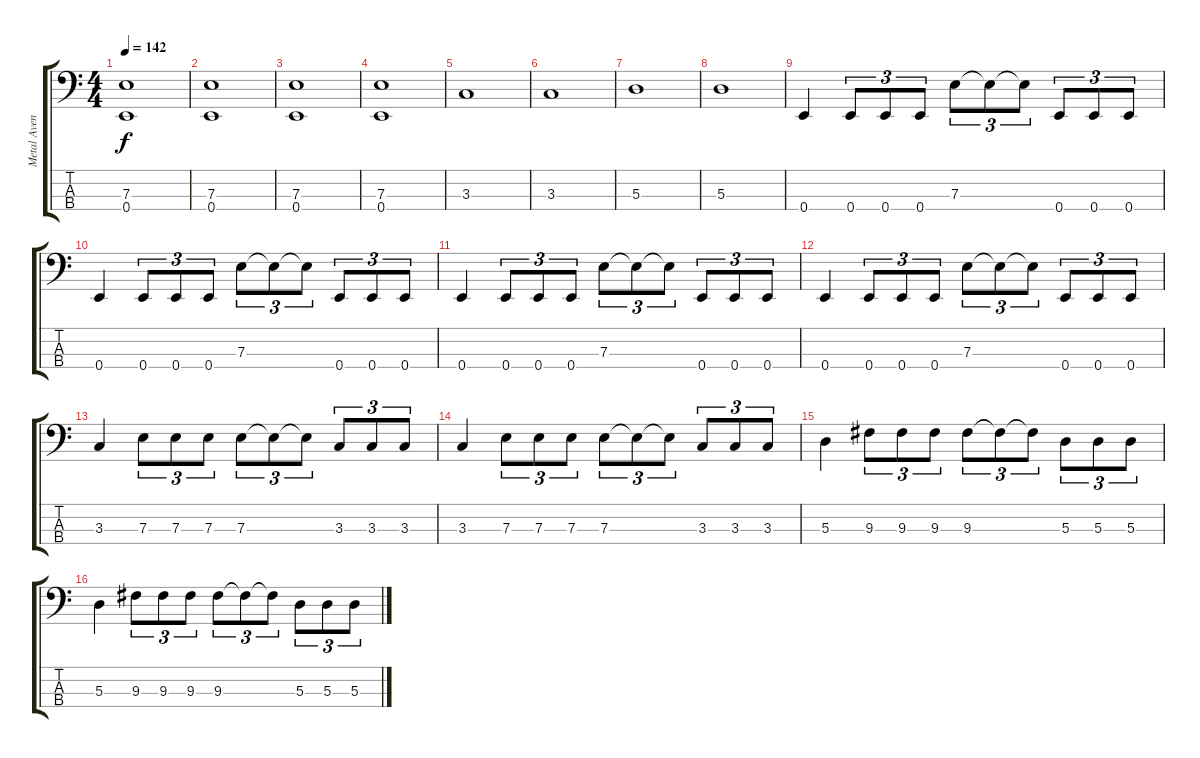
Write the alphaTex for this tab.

\track ("Metal Avenger" "Metal Aven") {instrument electricbasspick}
\staff {score tabs}
\tuning (G2 D2 A1 E1) {hide}
\ts (4 4)
\tempo 142
\clef f4
\ks c
(7.3 0.4).1{dy f instrument electricbasspick} |
(7.3 0.4).1 |
(7.3 0.4).1 |
(7.3 0.4).1 |
3.3.1 |
3.3.1 |
5.3.1 |
5.3.1 |
0.4.4 0.4.8{tu (3 2)} 0.4.8{tu (3 2)} 0.4.8{tu (3 2)} 7.3.8{tu (3 2)} 7.3{t}.8{tu (3 2)} 7.3{t}.8{tu (3 2)} 0.4.8{tu (3 2)} 0.4.8{tu (3 2)} 0.4.8{tu (3 2)} |
0.4.4 0.4.8{tu (3 2)} 0.4.8{tu (3 2)} 0.4.8{tu (3 2)} 7.3.8{tu (3 2)} 7.3{t}.8{tu (3 2)} 7.3{t}.8{tu (3 2)} 0.4.8{tu (3 2)} 0.4.8{tu (3 2)} 0.4.8{tu (3 2)} |
0.4.4 0.4.8{tu (3 2)} 0.4.8{tu (3 2)} 0.4.8{tu (3 2)} 7.3.8{tu (3 2)} 7.3{t}.8{tu (3 2)} 7.3{t}.8{tu (3 2)} 0.4.8{tu (3 2)} 0.4.8{tu (3 2)} 0.4.8{tu (3 2)} |
0.4.4 0.4.8{tu (3 2)} 0.4.8{tu (3 2)} 0.4.8{tu (3 2)} 7.3.8{tu (3 2)} 7.3{t}.8{tu (3 2)} 7.3{t}.8{tu (3 2)} 0.4.8{tu (3 2)} 0.4.8{tu (3 2)} 0.4.8{tu (3 2)} |
3.3.4 7.3.8{tu (3 2)} 7.3.8{tu (3 2)} 7.3.8{tu (3 2)} 7.3.8{tu (3 2)} 7.3{t}.8{tu (3 2)} 7.3{t}.8{tu (3 2)} 3.3.8{tu (3 2)} 3.3.8{tu (3 2)} 3.3.8{tu (3 2)} |
3.3.4 7.3.8{tu (3 2)} 7.3.8{tu (3 2)} 7.3.8{tu (3 2)} 7.3.8{tu (3 2)} 7.3{t}.8{tu (3 2)} 7.3{t}.8{tu (3 2)} 3.3.8{tu (3 2)} 3.3.8{tu (3 2)} 3.3.8{tu (3 2)} |
5.3.4 9.3.8{tu (3 2)} 9.3.8{tu (3 2)} 9.3.8{tu (3 2)} 9.3.8{tu (3 2)} 9.3{t}.8{tu (3 2)} 9.3{t}.8{tu (3 2)} 5.3.8{tu (3 2)} 5.3.8{tu (3 2)} 5.3.8{tu (3 2)} |
5.3.4 9.3.8{tu (3 2)} 9.3.8{tu (3 2)} 9.3.8{tu (3 2)} 9.3.8{tu (3 2)} 9.3{t}.8{tu (3 2)} 9.3{t}.8{tu (3 2)} 5.3.8{tu (3 2)} 5.3.8{tu (3 2)} 5.3.8{tu (3 2)}
